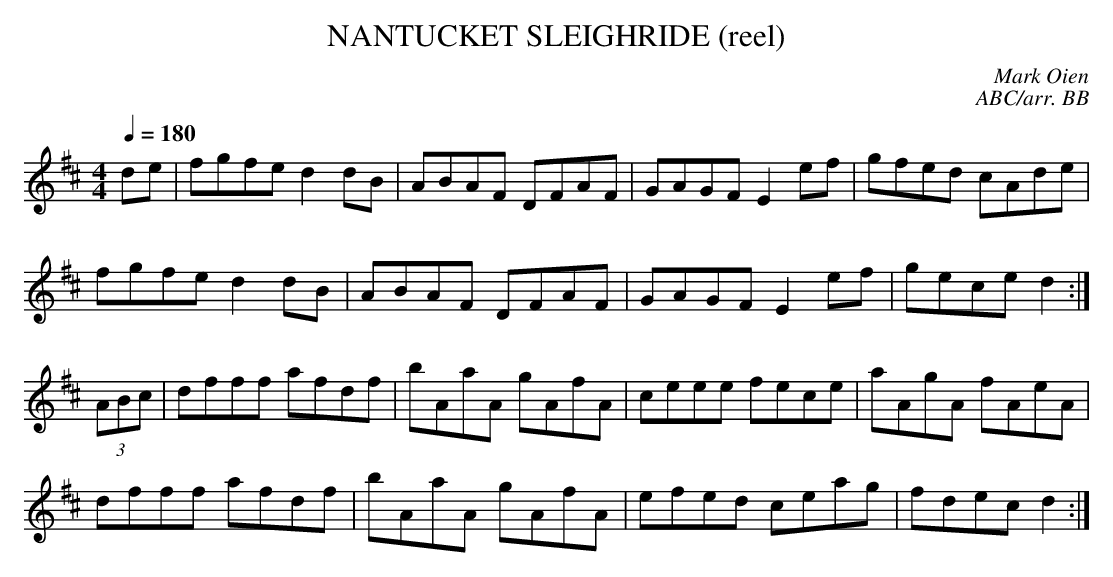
X:1
T:NANTUCKET SLEIGHRIDE (reel)
C:Mark Oien
C:ABC/arr. BB
M:4/4
L:1/8
Q:1/4=180
K:D
de|fgfe d2dB|ABAF DFAF|GAGF E2ef|gfed cAde|
fgfe d2 dB|ABAF DFAF|GAGF E2 ef|gece d2:|
(3ABc|dfff afdf|bAaA gAfA|ceee fece|aAgA fAeA|
dfff afdf|bAaA gAfA|efed ceag|fdec d2:|
